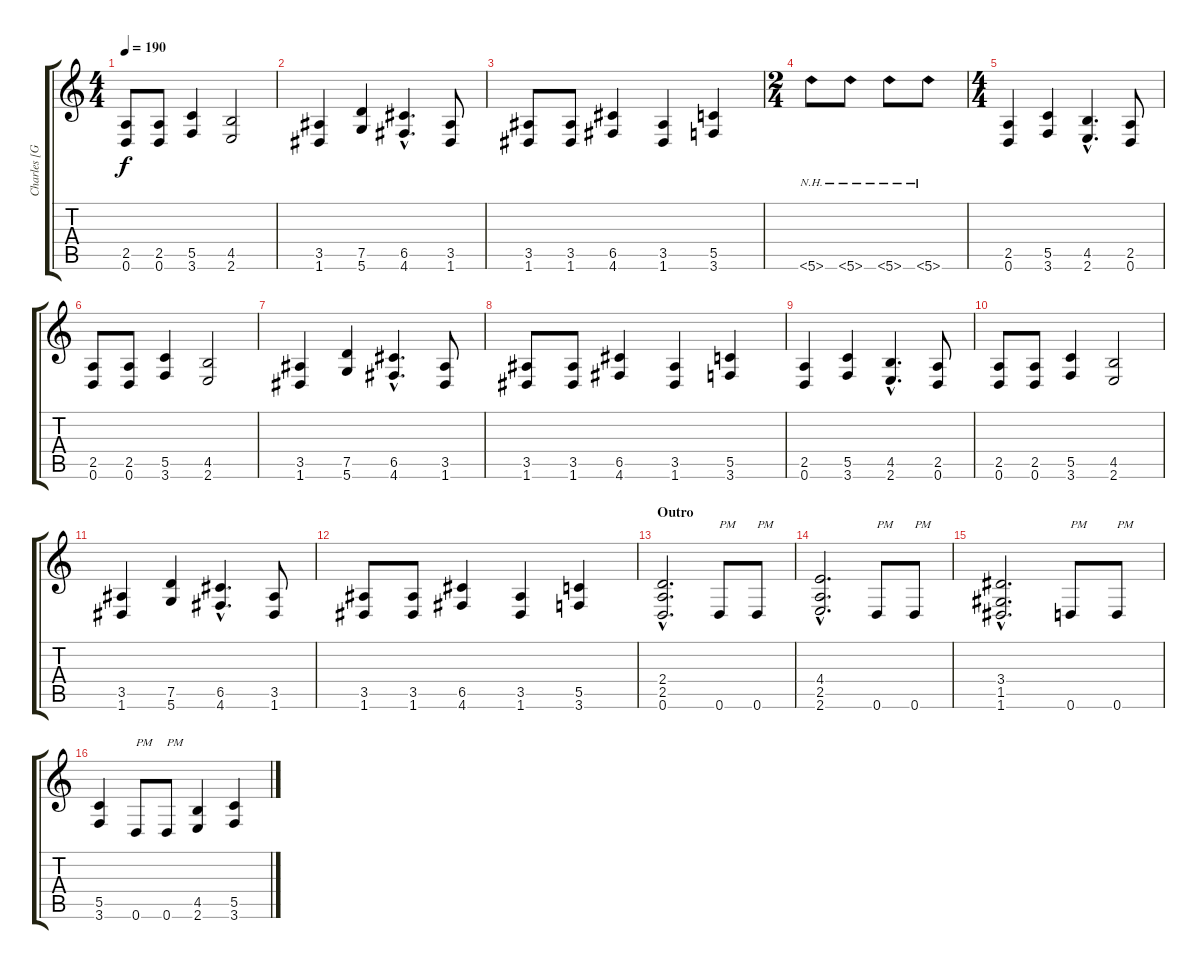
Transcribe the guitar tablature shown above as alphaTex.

\track ("Charles [Guitar]" "Charles [G") {instrument distortionguitar}
\staff {score tabs}
\tuning (D4 A3 F3 C3 G2 D2) {hide}
\ts (4 4)
\tempo 190
\clef g2
\ks c
(2.5 0.6).8{dy f} (2.5 0.6).8 (5.5 3.6).4 (4.5 2.6).2 |
(3.5 1.6).4 (7.5 5.6).4 (6.5{hac} 4.6{hac}).4{d} (3.5 1.6).8 |
(3.5 1.6).8 (3.5 1.6).8 (6.5 4.6).4 (3.5 1.6).4 (5.5 3.6).4 |
\ts (2 4)
5.6{nh}.8 5.6{nh}.8 5.6{nh}.8 5.6{nh}.8 |
\ts (4 4)
(2.5 0.6).4 (5.5 3.6).4 (4.5{hac} 2.6{hac}).4{d} (2.5 0.6).8 |
(2.5 0.6).8 (2.5 0.6).8 (5.5 3.6).4 (4.5 2.6).2 |
(3.5 1.6).4 (7.5 5.6).4 (6.5{hac} 4.6{hac}).4{d} (3.5 1.6).8 |
(3.5 1.6).8 (3.5 1.6).8 (6.5 4.6).4 (3.5 1.6).4 (5.5 3.6).4 |
(2.5 0.6).4 (5.5 3.6).4 (4.5{hac} 2.6{hac}).4{d} (2.5 0.6).8 |
(2.5 0.6).8 (2.5 0.6).8 (5.5 3.6).4 (4.5 2.6).2 |
(3.5 1.6).4 (7.5 5.6).4 (6.5{hac} 4.6{hac}).4{d} (3.5 1.6).8 |
(3.5 1.6).8 (3.5 1.6).8 (6.5 4.6).4 (3.5 1.6).4 (5.5 3.6).4 |
\section ("" "Outro")
(2.4{hac} 2.5{hac} 0.6{hac}).2{d} 0.6.8{txt "PM"} 0.6.8{txt "PM"} |
(4.4{hac} 2.5{hac} 2.6{hac}).2{d} 0.6.8{txt "PM"} 0.6.8{txt "PM"} |
(3.4{hac} 1.5{hac} 1.6{hac}).2{d} 0.6.8{txt "PM"} 0.6.8{txt "PM"} |
(5.5 3.6).4 0.6.8{txt "PM"} 0.6.8{txt "PM"} (4.5 2.6).4 (5.5 3.6).4
